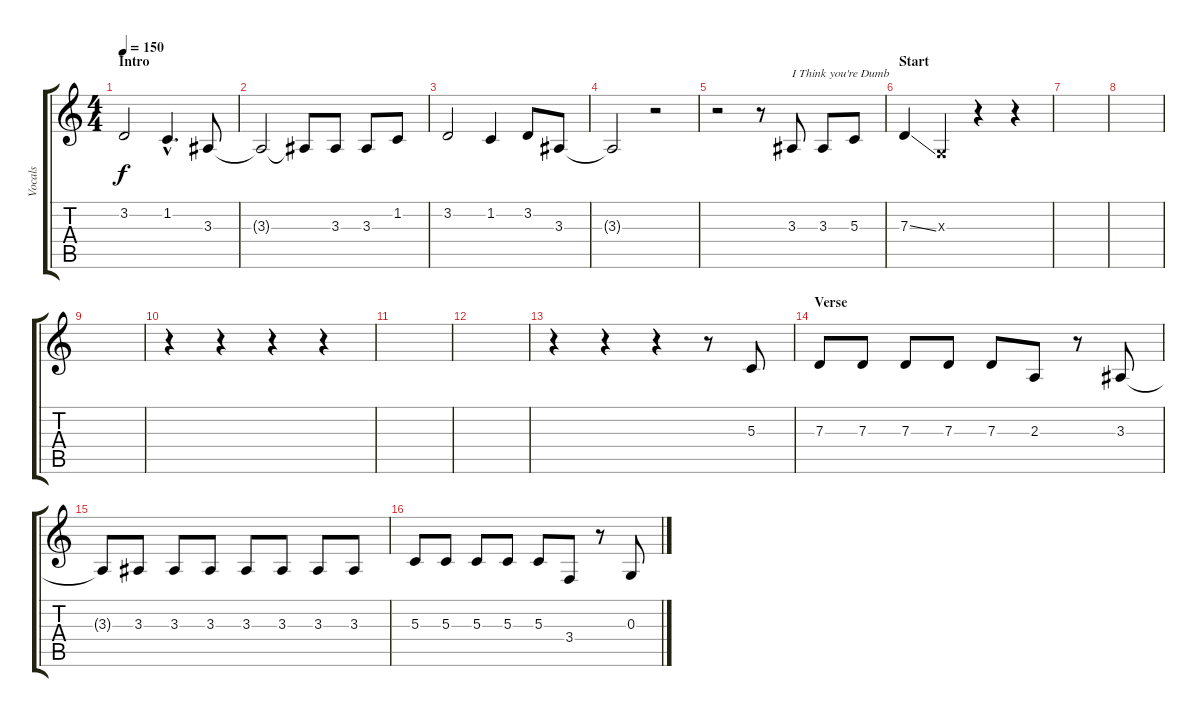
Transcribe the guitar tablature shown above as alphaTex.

\track ("Vocals" "Vocals") {instrument tenorsax}
\staff {score tabs}
\tuning (E4 B3 G3 D3 A2 E2) {hide}
\ts (4 4)
\section ("" "Intro")
\tempo 150
\clef g2
\ks c
3.2.2{dy f volume 6 instrument tenorsax} 1.2{hac}.4{d} 3.3.8 |
3.3{t}.2 3.3{t}.8 3.3.8 3.3.8 1.2.8 |
3.2.2 1.2.4 3.2.8 3.3.8 |
3.3{t}.2 r.2 |
r.2{volume 16 instrument tenorsax} r.8 3.3.8{txt "I Think you're Dumb"} 3.3.8 5.3.8 |
\section ("" "Start")
7.3{ss}.4 0.3{x}.4 r.4 r.4 |
|
|
|
r.4 r.4 r.4 r.4 |
|
|
r.4 r.4 r.4 r.8 5.3.8 |
\section ("" "Verse")
7.3.8 7.3.8 7.3.8 7.3.8 7.3.8 2.3.8 r.8 3.3.8 |
3.3{t}.8 3.3.8 3.3.8 3.3.8 3.3.8 3.3.8 3.3.8 3.3.8 |
5.3.8 5.3.8 5.3.8 5.3.8 5.3.8 3.4.8 r.8 0.3.8
